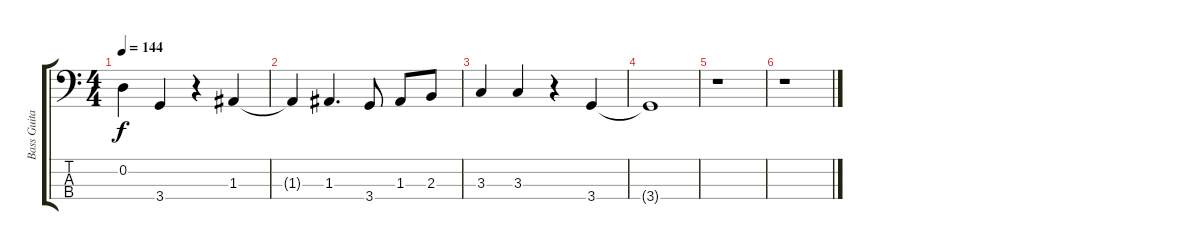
\track ("Bass Guitar         " "Bass Guita") {instrument electricbassfinger}
\staff {score tabs}
\tuning (G2 D2 A1 E1) {hide}
\ts (4 4)
\tempo 144
\clef f4
\ks c
0.2.4{dy f} 3.4.4 r.4 1.3.4 |
1.3{t}.4 1.3.4{d} 3.4.8 1.3.8 2.3.8 |
3.3.4 3.3.4 r.4 3.4.4 |
3.4{t}.1 |
r.1 |
r.1
